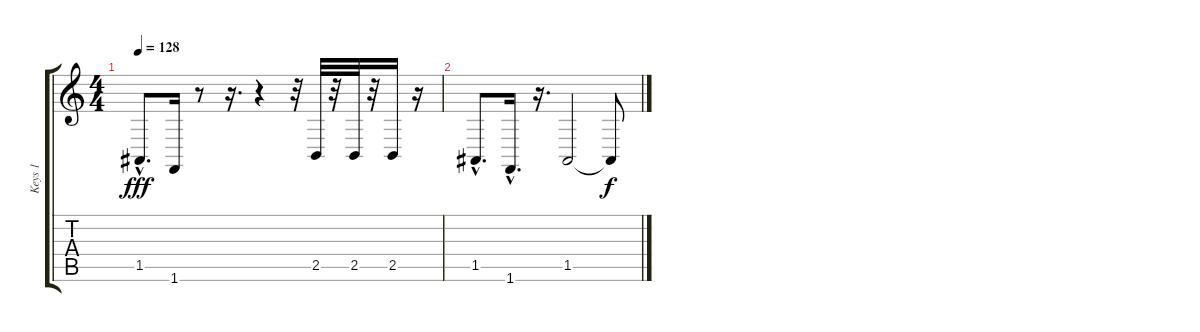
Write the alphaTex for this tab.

\track ("Keys 1" "Keys 1") {instrument lead2sawtooth}
\staff {score tabs}
\tuning (E4 B3 G3 D3 A2 E2) {hide}
\ts (4 4)
\tempo 128
\clef g2
\ks c
1.5{hac}.8{d dy fff} 1.6.16 r.8 r.16{d} r.4 r.32 2.5.32 r.32 2.5.32 r.32 2.5.16 r.16 |
1.5{hac}.8{d} 1.6{hac}.16{d} r.16{d} 1.5.2 1.5{t}.8{dy f}
